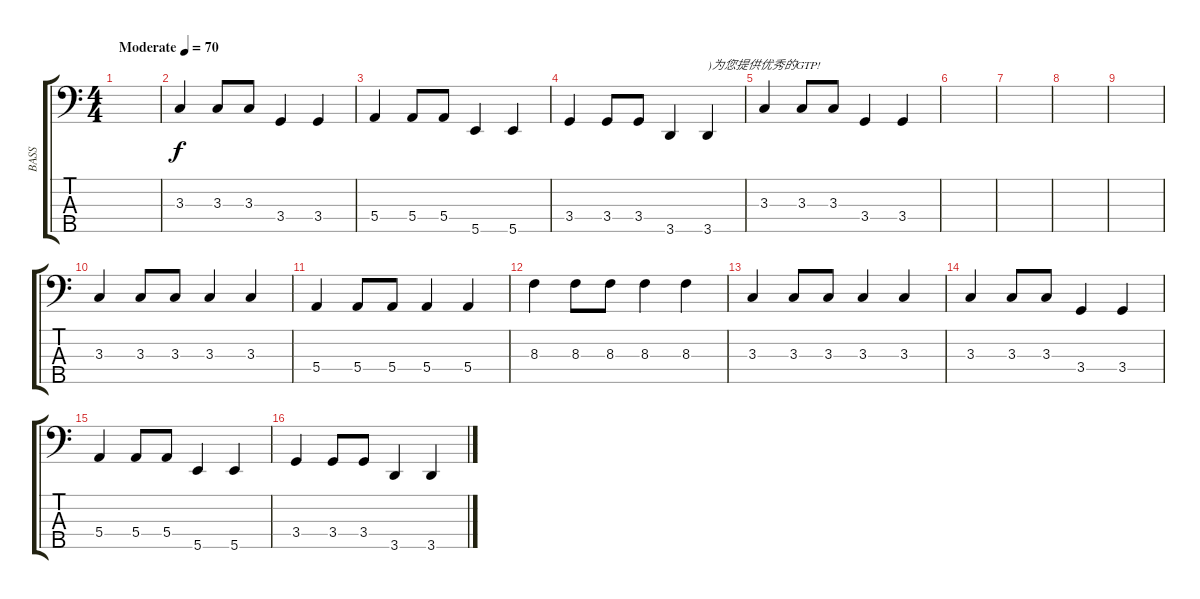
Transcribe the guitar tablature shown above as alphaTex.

\track ("BASS" "BASS") {instrument electricbassfinger}
\staff {score tabs}
\tuning (G2 D2 A1 E1 B0) {hide}
\ts (4 4)
\tempo (70 "Moderate")
\clef f4
\ks c
|
3.3.4 3.3.8 3.3.8 3.4.4 3.4.4 |
5.4.4 5.4.8 5.4.8 5.5.4 5.5.4 |
3.4.4 3.4.8 3.4.8 3.5.4 3.5.4{txt ")为您提供优秀的GTP!"} |
3.3.4 3.3.8 3.3.8 3.4.4 3.4.4 |
|
|
|
|
3.3.4 3.3.8 3.3.8 3.3.4 3.3.4 |
5.4.4 5.4.8 5.4.8 5.4.4 5.4.4 |
8.3.4 8.3.8 8.3.8 8.3.4 8.3.4 |
3.3.4 3.3.8 3.3.8 3.3.4 3.3.4 |
3.3.4 3.3.8 3.3.8 3.4.4 3.4.4 |
5.4.4 5.4.8 5.4.8 5.5.4 5.5.4 |
3.4.4 3.4.8 3.4.8 3.5.4 3.5.4
